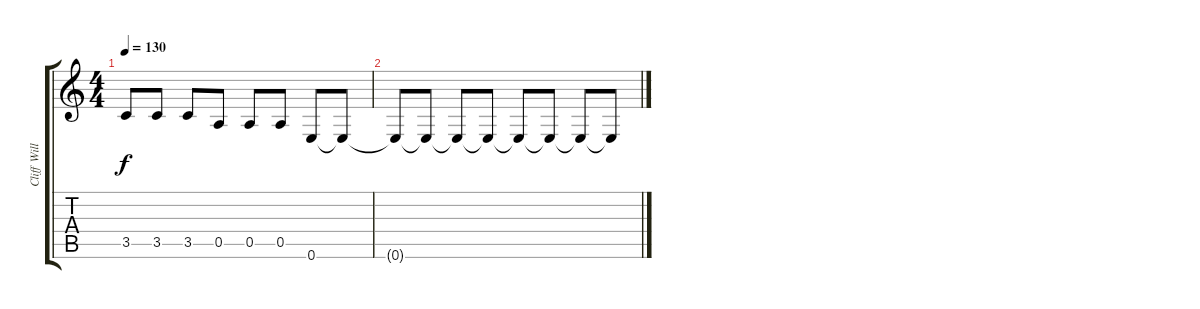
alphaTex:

\track ("Cliff Williams" "Cliff Will") {instrument electricbasspick}
\staff {score tabs}
\tuning (E4 B3 G3 D3 A2 E2) {hide}
\ts (4 4)
\tempo 130
\clef g2
\ks c
3.5.8{dy f} 3.5.8 3.5.8 0.5.8 0.5.8 0.5.8 0.6.8 0.6{t}.8 |
0.6{t}.8 0.6{t}.8 0.6{t}.8 0.6{t}.8 0.6{t}.8 0.6{t}.8 0.6{t}.8 0.6{t}.8
